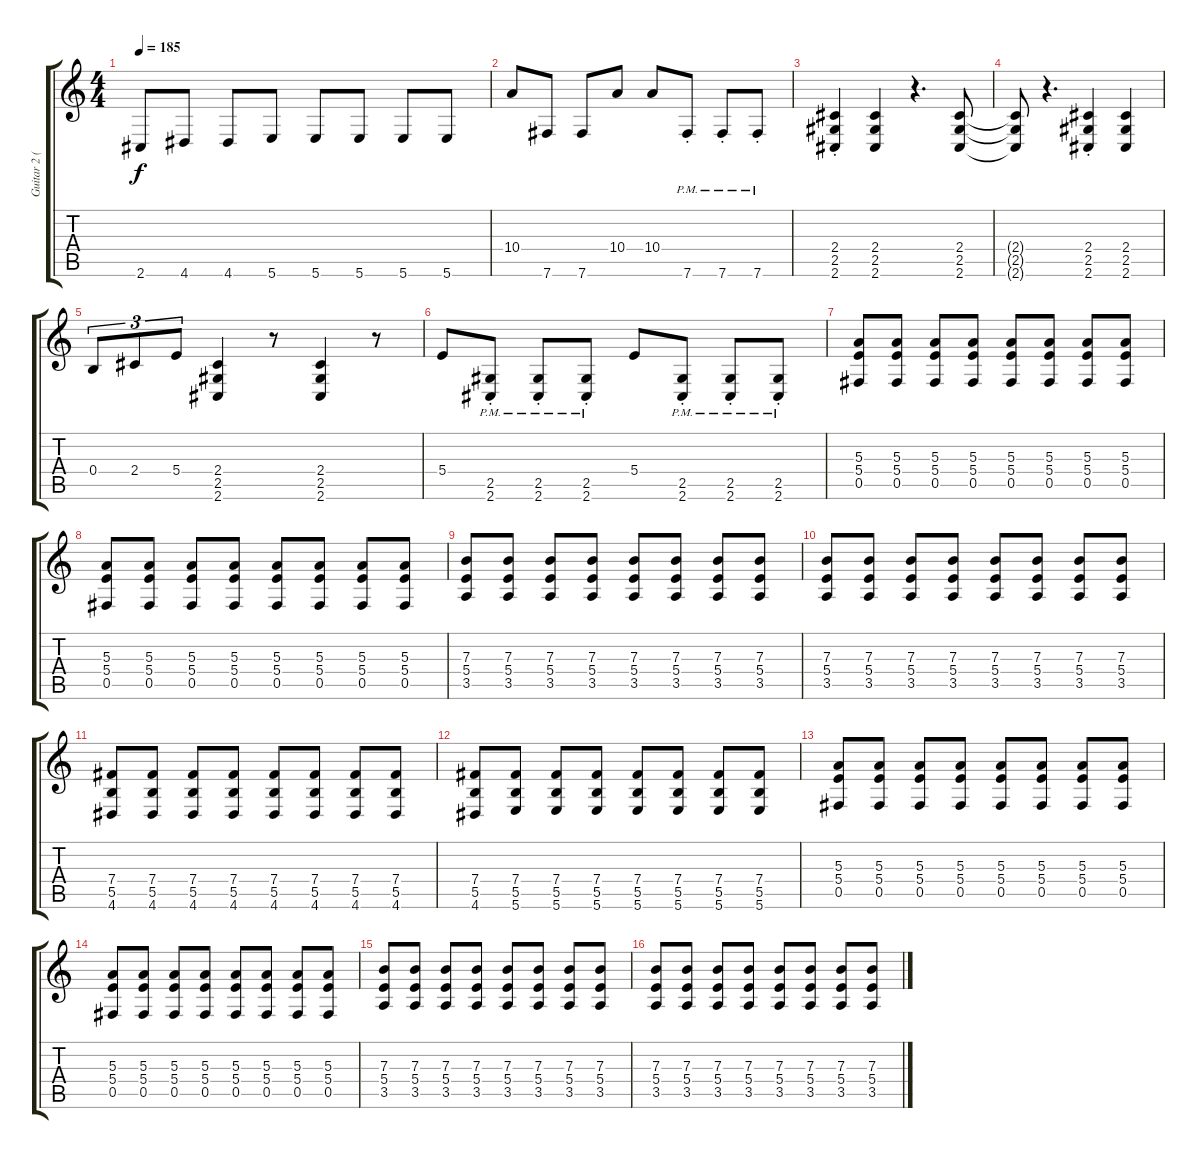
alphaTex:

\track ("Guitar 2 (Mike)" "Guitar 2 (") {instrument distortionguitar}
\staff {score tabs}
\tuning (Db4 Ab3 E3 B2 Gb2 B1) {hide}
\ts (4 4)
\tempo 185
\clef g2
\ks c
2.6.8{dy f} 4.6.8 4.6.8 5.6.8 5.6.8 5.6.8 5.6.8 5.6.8 |
10.4.8 7.6.8 7.6.8 10.4.8 10.4.8 7.6{pm st}.8 7.6{pm st}.8 7.6{pm st}.8 |
(2.4{st} 2.5{st} 2.6{st}).4 (2.4 2.5 2.6).4 r.4{d} (2.4 2.5 2.6).8 |
(2.4{t} 2.5{t} 2.6{t}).8 r.4{d} (2.4{st} 2.5{st} 2.6{st}).4 (2.4 2.5 2.6).4 |
0.4.8{tu (3 2)} 2.4.8{tu (3 2)} 5.4.8{tu (3 2)} (2.4 2.5 2.6).4 r.8 (2.4 2.5 2.6).4 r.8 |
5.4.8 (2.5{pm st} 2.6{pm st}).8 (2.5{pm st} 2.6{pm st}).8 (2.5{pm st} 2.6{pm st}).8 5.4.8 (2.5{pm st} 2.6{pm st}).8 (2.5{pm st} 2.6{pm st}).8 (2.5{pm st} 2.6{pm st}).8 |
(5.3 5.4 0.5).8 (5.3 5.4 0.5).8 (5.3 5.4 0.5).8 (5.3 5.4 0.5).8 (5.3 5.4 0.5).8 (5.3 5.4 0.5).8 (5.3 5.4 0.5).8 (5.3 5.4 0.5).8 |
(5.3 5.4 0.5).8 (5.3 5.4 0.5).8 (5.3 5.4 0.5).8 (5.3 5.4 0.5).8 (5.3 5.4 0.5).8 (5.3 5.4 0.5).8 (5.3 5.4 0.5).8 (5.3 5.4 0.5).8 |
(7.3 5.4 3.5).8 (7.3 5.4 3.5).8 (7.3 5.4 3.5).8 (7.3 5.4 3.5).8 (7.3 5.4 3.5).8 (7.3 5.4 3.5).8 (7.3 5.4 3.5).8 (7.3 5.4 3.5).8 |
(7.3 5.4 3.5).8 (7.3 5.4 3.5).8 (7.3 5.4 3.5).8 (7.3 5.4 3.5).8 (7.3 5.4 3.5).8 (7.3 5.4 3.5).8 (7.3 5.4 3.5).8 (7.3 5.4 3.5).8 |
(7.4 5.5 4.6).8 (7.4 5.5 4.6).8 (7.4 5.5 4.6).8 (7.4 5.5 4.6).8 (7.4 5.5 4.6).8 (7.4 5.5 4.6).8 (7.4 5.5 4.6).8 (7.4 5.5 4.6).8 |
(7.4 5.5 4.6).8 (7.4 5.5 5.6).8 (7.4 5.5 5.6).8 (7.4 5.5 5.6).8 (7.4 5.5 5.6).8 (7.4 5.5 5.6).8 (7.4 5.5 5.6).8 (7.4 5.5 5.6).8 |
(5.3 5.4 0.5).8 (5.3 5.4 0.5).8 (5.3 5.4 0.5).8 (5.3 5.4 0.5).8 (5.3 5.4 0.5).8 (5.3 5.4 0.5).8 (5.3 5.4 0.5).8 (5.3 5.4 0.5).8 |
(5.3 5.4 0.5).8 (5.3 5.4 0.5).8 (5.3 5.4 0.5).8 (5.3 5.4 0.5).8 (5.3 5.4 0.5).8 (5.3 5.4 0.5).8 (5.3 5.4 0.5).8 (5.3 5.4 0.5).8 |
(7.3 5.4 3.5).8 (7.3 5.4 3.5).8 (7.3 5.4 3.5).8 (7.3 5.4 3.5).8 (7.3 5.4 3.5).8 (7.3 5.4 3.5).8 (7.3 5.4 3.5).8 (7.3 5.4 3.5).8 |
(7.3 5.4 3.5).8 (7.3 5.4 3.5).8 (7.3 5.4 3.5).8 (7.3 5.4 3.5).8 (7.3 5.4 3.5).8 (7.3 5.4 3.5).8 (7.3 5.4 3.5).8 (7.3 5.4 3.5).8
